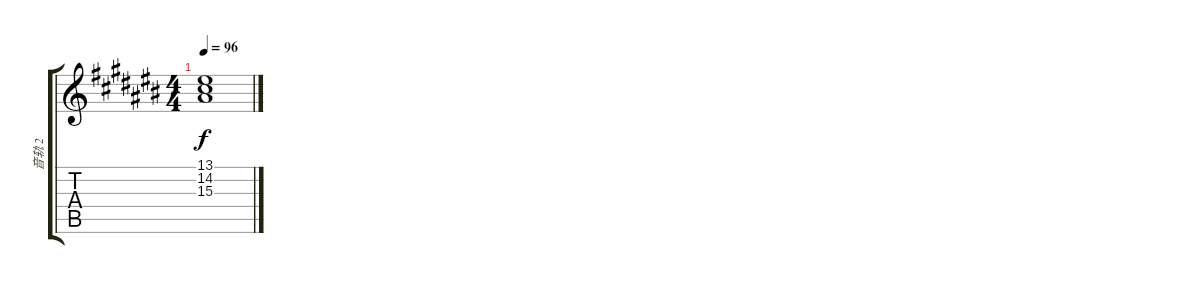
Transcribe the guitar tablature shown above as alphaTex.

\track ("音轨 2" "音轨 2") {instrument stringensemble1}
\staff {score tabs}
\tuning (E4 B3 G3 D3 A2 E2) {hide}
\ts (4 4)
\tempo 96
\clef g2
\ks c#
(13.1{t} 14.2{t} 15.3{t}).1{dy f}
